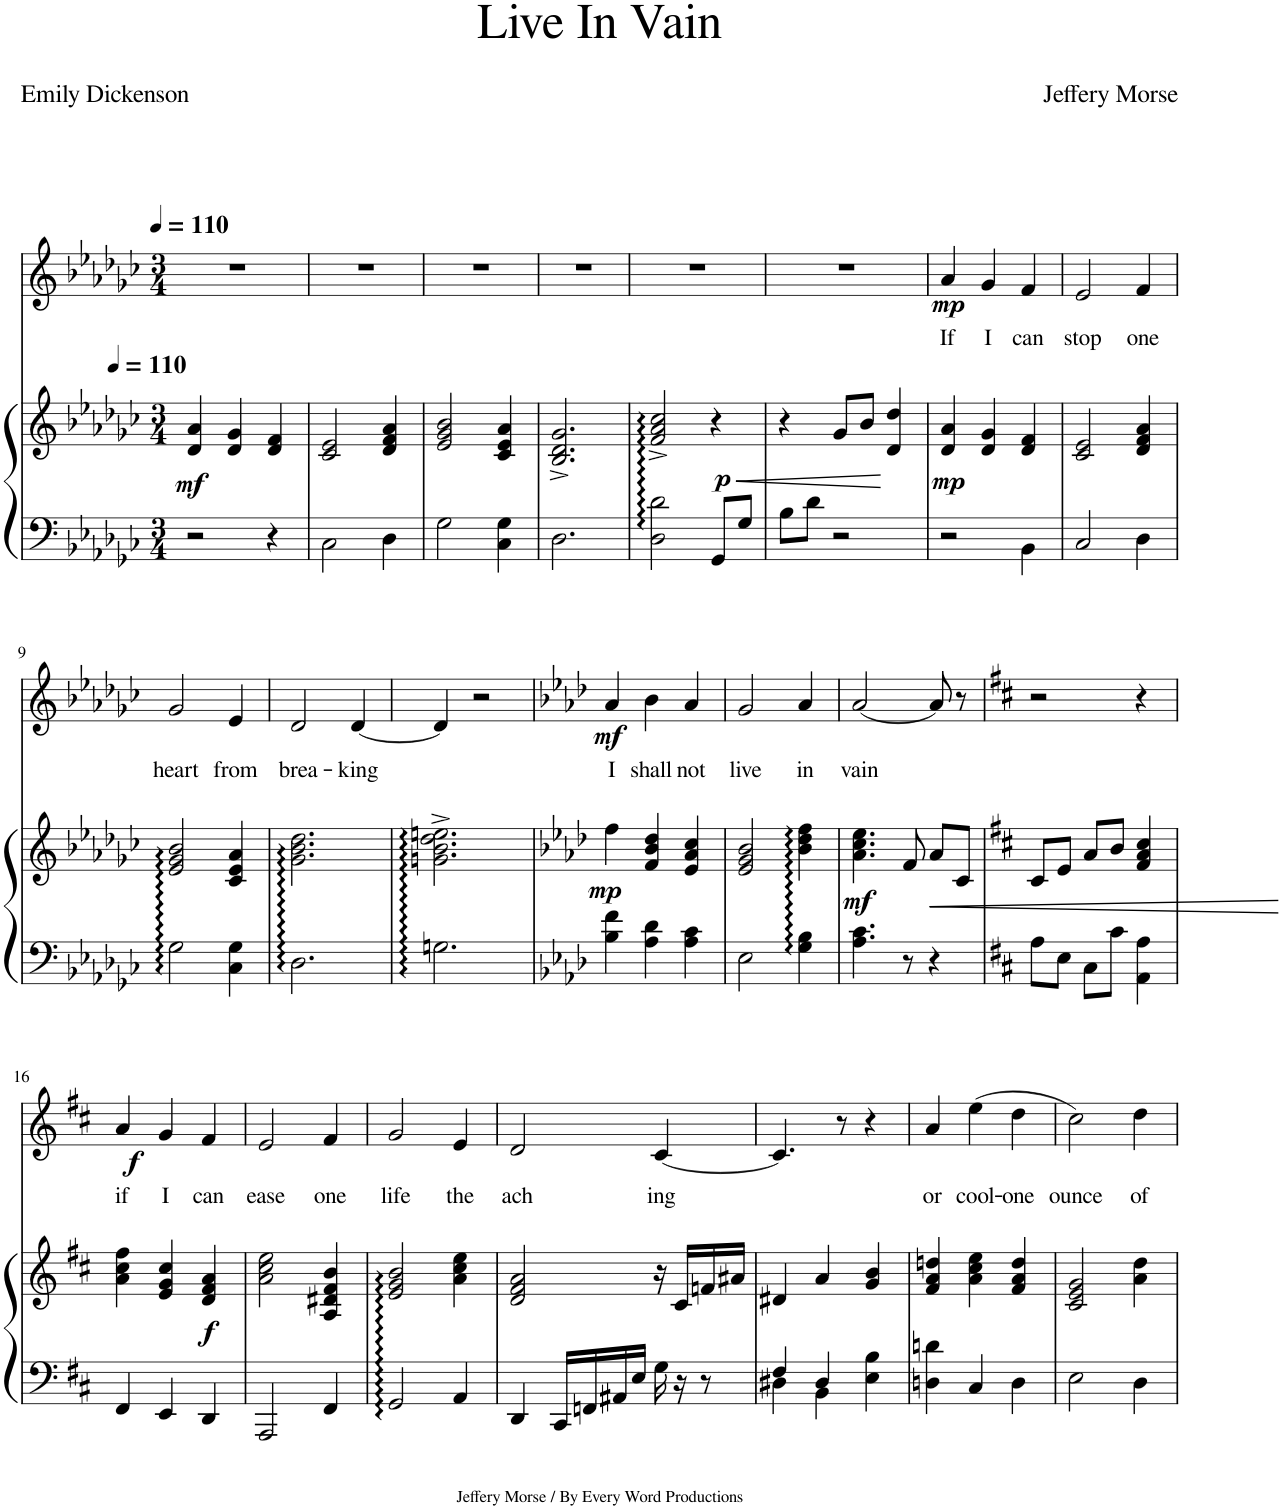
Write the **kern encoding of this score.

**kern	**kern	**dynam	**kern	**text	**dynam
*part2	*part2	*part2	*part1	*part1	*part1
*staff3	*staff2	*staff2/3	*staff1	*staff1	*staff1
*I"Piano	*	*	*I"Saprano	*	*
*I'Pno	*	*	*	*	*
*clefF4	*clefG2	*	*clefG2	*	*
*k[b-e-a-d-g-c-]	*k[b-e-a-d-g-c-]	*	*k[b-e-a-d-g-c-]	*	*
*M3/4	*M3/4	*	*M3/4	*	*
*MM110	*MM110	*	*MM110	*	*
=1	=1	=1	=1	=1	=1
!	!	!LO:DY:b	!	!	!
2r	4d-/ 4a-/	mf	2.r	.	.
.	4d-/ 4g-/	.	.	.	.
4r	4d-/ 4f/	.	.	.	.
=2	=2	=2	=2	=2	=2
2C-\	2c-/ 2e-/	.	2.r	.	.
4D-\	4d-/ 4f/ 4a-/	.	.	.	.
=3	=3	=3	=3	=3	=3
2G-\	2e-/ 2g-/ 2b-/	.	2.r	.	.
4C-\ 4G-\	4c-/ 4e-/ 4a-/	.	.	.	.
=4	=4	=4	=4	=4	=4
2.D-\	2.B-/^ 2.d-/^ 2.g-/^	.	2.r	.	.
=5	=5	=5	=5	=5	=5
2D-\ 2d-\	2f/^ 2a-/^ 2cc-/^	.	2.r	.	.
!	!	!LO:HP:b	!	!	!
!	!	!LO:DY:n=1:b	!	!	!
8GG-/L	4r	< p	.	.	.
8G-/J	.	.	.	.	.
.	.	[	.	.	.
=6	=6	=6	=6	=6	=6
8B-\L	4r	.	2.r	.	.
8d-\J	.	.	.	.	.
2r	8g-/L	.	.	.	.
.	8b-/J	.	.	.	.
.	4d-/ 4dd-/	.	.	.	.
=7	=7	=7	=7	=7	=7
!	!	!LO:DY:b	!	!LO:LY:b	!LO:DY:b
2r	4d-/ 4a-/	mp	4a-/	If	mp
!	!	!	!	!LO:LY:b	!
.	4d-/ 4g-/	.	4g-/	I	.
!	!	!	!	!LO:LY:b	!
4BB-\	4d-/ 4f/	.	4f/	can	.
=8	=8	=8	=8	=8	=8
!	!	!	!	!LO:LY:b	!
2C-/	2c-/ 2e-/	.	2e-/	stop	.
!	!	!	!	!LO:LY:b	!
4D-\	4d-/ 4f/ 4a-/	.	4f/	one	.
!!LO:LB:g=z
=9	=9	=9	=9	=9	=9
!	!	!	!	!LO:LY:b	!
2G-\	2e-/ 2g-/ 2b-/	.	2g-/	heart	.
!	!	!	!	!LO:LY:b	!
4C-\ 4G-\	4c-/ 4e-/ 4a-/	.	4e-/	from	.
=10	=10	=10	=10	=10	=10
!	!	!	!	!LO:LY:b	!
2.D-\	2.g-\ 2.b-\ 2.dd-\	.	2d-/	brea-	.
!	!	!	!	!LO:LY:b	!
.	.	.	[4d-/	-king	.
=11	=11	=11	=11	=11	=11
2.Gn\	2.gn\^ 2.b-\^ 2.dd-\^ 2.een\^	.	4d-/]	.	.
.	.	.	2r	.	.
=12	=12	=12	=12	=12	=12
*k[b-e-a-d-]	*k[b-e-a-d-]	*	*k[b-e-a-d-]	*	*
!	!	!LO:DY:b	!	!LO:LY:b	!LO:DY:b
4B-\ 4f\	4ff\	mp	4a-/	I	mf
!	!	!	!	!LO:LY:b	!
4A-\ 4d-\	4f/ 4b-/ 4dd-/	.	4b-\	shall	.
!	!	!	!	!LO:LY:b	!
4A-\ 4c\	4e-/ 4a-/ 4cc/	.	4a-/	not	.
=13	=13	=13	=13	=13	=13
!	!	!	!	!LO:LY:b	!
2E-\	2e-/ 2g/ 2b-/	.	2g/	live	.
!	!	!	!	!LO:LY:b	!
4G\ 4B-\	4b-\ 4dd-\ 4ff\	.	4a-/	in	.
=14	=14	=14	=14	=14	=14
!	!	!LO:DY:b	!	!LO:LY:b	!
4.A-\ 4.c\	4.a-\ 4.cc\ 4.ee-\	mf	[2a-/	vain	.
8r	8f/	.	.	.	.
!	!	!LO:HP:b	!	!	!
4r	8a-/L	<	8a-/]	.	.
.	8c/J	.	8r	.	.
.	.	[	.	.	.
=15	=15	=15	=15	=15	=15
*k[f#c#]	*k[f#c#]	*	*k[f#c#]	*	*
8A\L	8c#/L	.	2r	.	.
8E\J	8e/J	.	.	.	.
8C#\L	8a/L	.	.	.	.
8c#\J	8b/J	.	.	.	.
4AA\ 4A\	4f#/ 4a/ 4cc#/	.	4r	.	.
!!LO:LB:g=z
=16	=16	=16	=16	=16	=16
!	!	!	!	!LO:LY:b	!LO:DY:b
4FF#/	4a\ 4cc#\ 4ff#\	.	4a/	if	f
!	!	!	!	!LO:LY:b	!
4EE/	4e/ 4g/ 4cc#/	.	4g/	I	.
!	!	!LO:DY:b	!	!LO:LY:b	!
4DD/	4d/ 4f#/ 4a/	f	4f#/	can	.
=17	=17	=17	=17	=17	=17
!	!	!	!	!LO:LY:b	!
2AAA/	2a\ 2cc#\ 2ee\	.	2e/	ease	.
!	!	!	!	!LO:LY:b	!
4FF#/	4A/ 4d#X/ 4f#/ 4b/	.	4f#/	one	.
=18	=18	=18	=18	=18	=18
!	!	!	!	!LO:LY:b	!
2GG/	2e/ 2g/ 2b/	.	2g/	life	.
!	!	!	!	!LO:LY:b	!
4AA/	4a\ 4cc#\ 4ee\	.	4e/	the	.
=19	=19	=19	=19	=19	=19
!	!	!	!	!LO:LY:b	!
4DD/	2d/ 2f#/ 2a/	.	2d/	ach	.
16CC#/LL	.	.	.	.	.
16FFn/	.	.	.	.	.
16AA#X/	.	.	.	.	.
16E/JJ	.	.	.	.	.
!	!	!	!	!LO:LY:b	!
16G\	16r	.	[4c#/	ing	.
16r	16c#/LL	.	.	.	.
8r	16fn/	.	.	.	.
.	16a#X/JJ	.	.	.	.
=20	=20	=20	=20	=20	=20
*^	*	*	*	*	*
4F#/	4D#X\	4d#X/	.	4.c#/]	.	.
4D#/	4BB\	4a/	.	.	.	.
.	.	.	.	8r	.	.
4E\ 4B\	4ryy	4g/ 4b/	.	4r	.	.
=21	=21	=21	=21	=21	=21	=21
!	!	!	!	!	!LO:LY:b	!
*v	*v	*	*	*	*	*
4Dn\ 4dn\	4f#/ 4a/ 4ddn/	.	4a/	or	.
!	!	!	!	!LO:LY:b	!
4C#/	4a\ 4cc#\ 4ee\	.	(4ee\	cool-	.
!	!	!	!	!LO:LY:b	!
4D\	4f#/ 4a/ 4dd/	.	4dd\	one	.
=22	=22	=22	=22	=22	=22
!	!	!	!	!LO:LY:b	!
2E\	2c#/ 2e/ 2g/	.	2cc#\)	ounce	.
!	!	!	!	!LO:LY:b	!
4D\	4a\ 4dd\	.	4dd\	of	.
=	=	=	=	=	=
*-	*-	*-	*-	*-	*-
